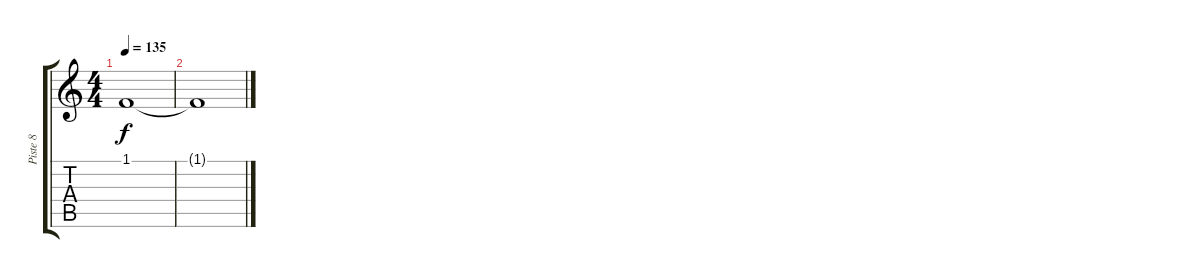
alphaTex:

\track ("Piste 8" "Piste 8") {instrument gunshot}
\staff {score tabs}
\tuning (E4 B3 G3 D3 A2 D2) {hide}
\ts (4 4)
\tempo 135
\clef g2
\ks c
1.1.1{dy f} |
1.1{t}.1
